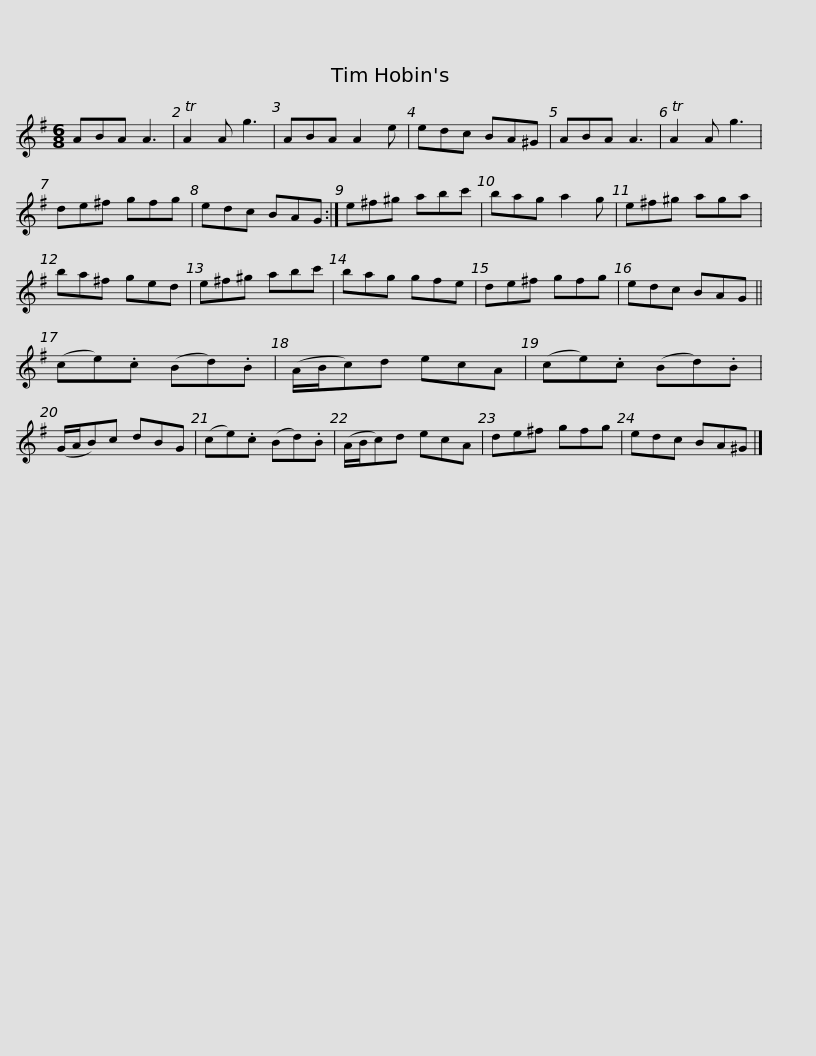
X:1
L:1/8
M:6/8
I:linebreak $
K:G
V:1 treble
V:1
 ABA A3 | TA2 A g3 | ABA A2 e | edc BA^G | ABA A3 | %5
 TA2 A g3 | de^f gfg | edc BAG :|$ e^f^g abc' | bag a2 g | %10
 e^f^g aga | ba^f ged | e^f^g abc' | bag gfe |$ de^f gfg | %15
 edc BAG || (ce).c (Bd).B | (A/B/c)d ecA | (ce).c (Bd).B | (G/A/B)c dBG | %20
 (ce).c (Bd).B |$ (A/B/c)d ecA | de^f gfg | edc BA^G |] %24
